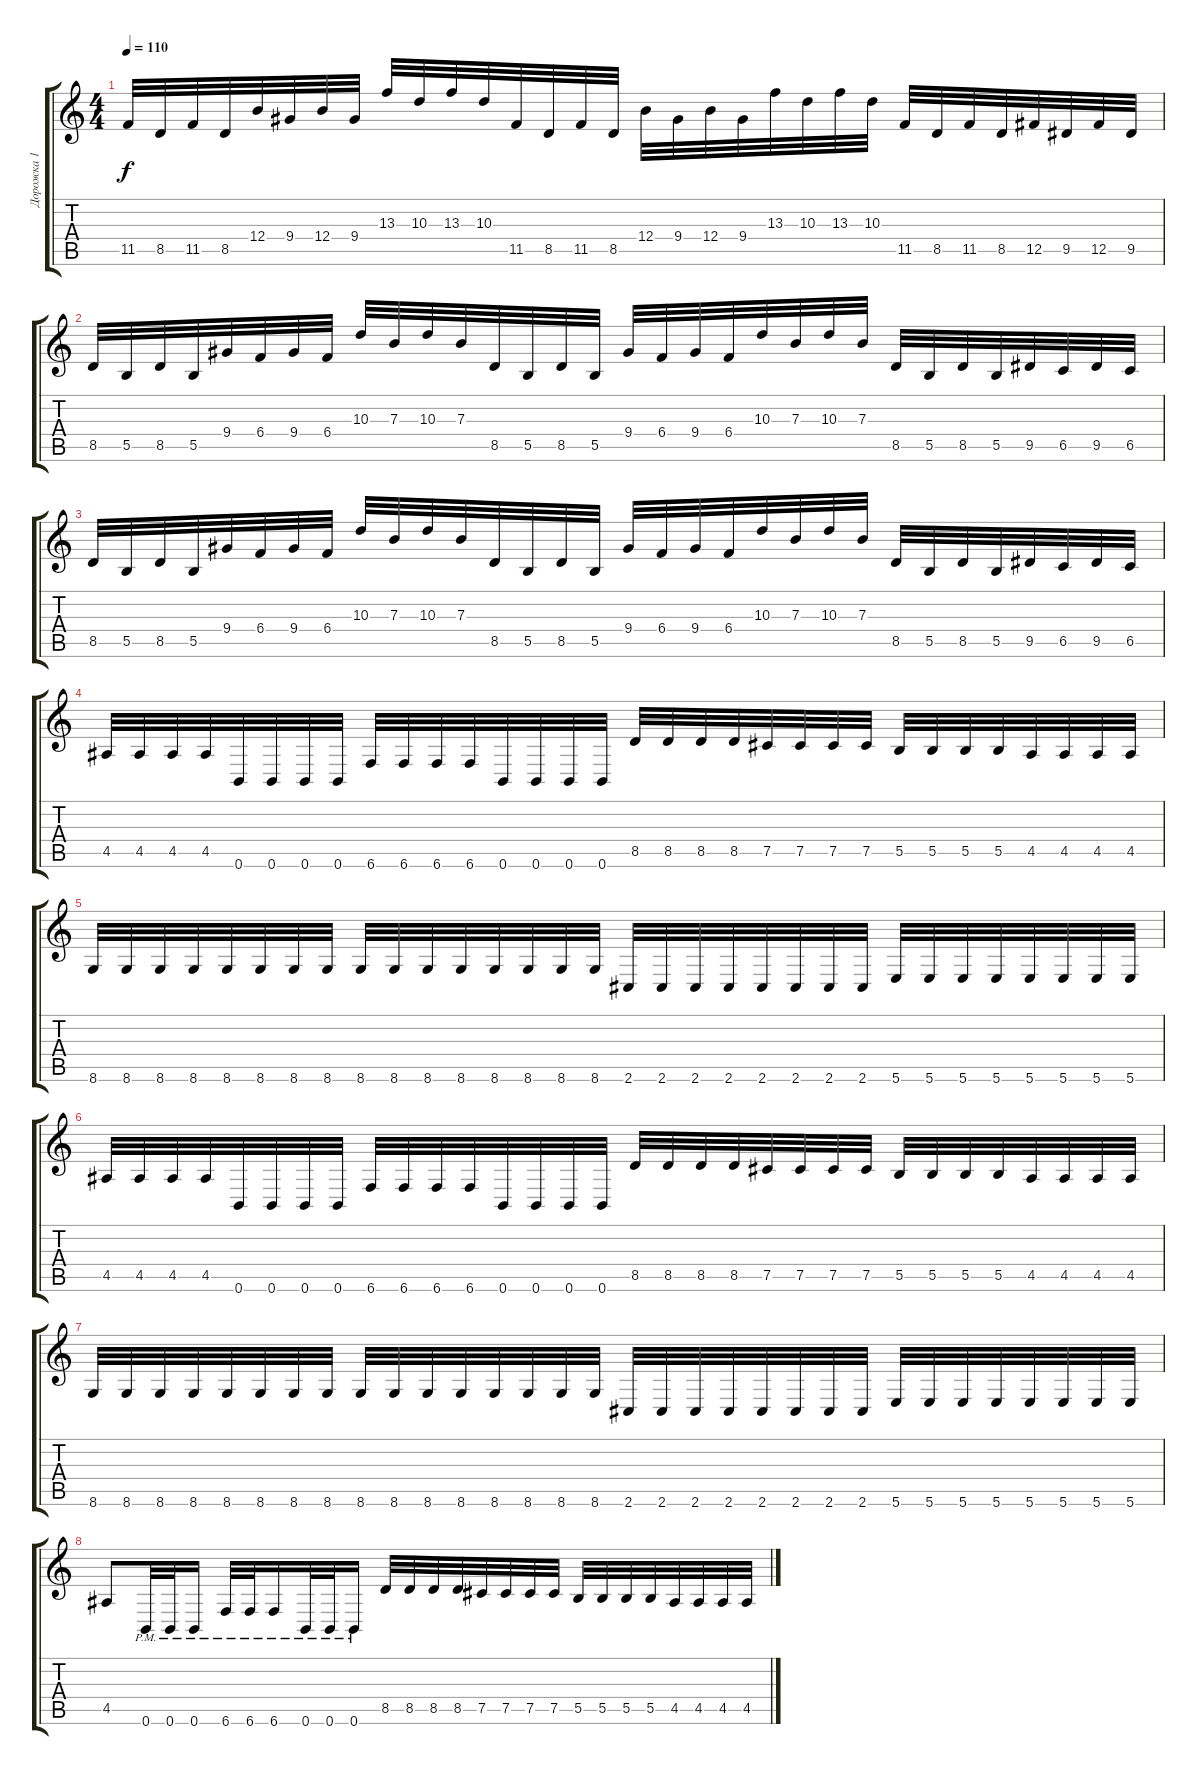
\track ("Дорожка 1" "Дорожка 1") {instrument distortionguitar}
\staff {score tabs}
\tuning (Db4 Ab3 E3 B2 Gb2 B1) {hide}
\ts (4 4)
\tempo 110
\clef g2
\ks c
11.5.32{dy f} 8.5.32 11.5.32 8.5.32 12.4.32 9.4.32 12.4.32 9.4.32 13.3.32 10.3.32 13.3.32 10.3.32 11.5.32 8.5.32 11.5.32 8.5.32 12.4.32 9.4.32 12.4.32 9.4.32 13.3.32 10.3.32 13.3.32 10.3.32 11.5.32 8.5.32 11.5.32 8.5.32 12.5.32 9.5.32 12.5.32 9.5.32 |
8.5.32 5.5.32 8.5.32 5.5.32 9.4.32 6.4.32 9.4.32 6.4.32 10.3.32 7.3.32 10.3.32 7.3.32 8.5.32 5.5.32 8.5.32 5.5.32 9.4.32 6.4.32 9.4.32 6.4.32 10.3.32 7.3.32 10.3.32 7.3.32 8.5.32 5.5.32 8.5.32 5.5.32 9.5.32 6.5.32 9.5.32 6.5.32 |
8.5.32 5.5.32 8.5.32 5.5.32 9.4.32 6.4.32 9.4.32 6.4.32 10.3.32 7.3.32 10.3.32 7.3.32 8.5.32 5.5.32 8.5.32 5.5.32 9.4.32 6.4.32 9.4.32 6.4.32 10.3.32 7.3.32 10.3.32 7.3.32 8.5.32 5.5.32 8.5.32 5.5.32 9.5.32 6.5.32 9.5.32 6.5.32 |
4.5.32 4.5.32 4.5.32 4.5.32 0.6.32 0.6.32 0.6.32 0.6.32 6.6.32 6.6.32 6.6.32 6.6.32 0.6.32 0.6.32 0.6.32 0.6.32 8.5.32 8.5.32 8.5.32 8.5.32 7.5.32 7.5.32 7.5.32 7.5.32 5.5.32 5.5.32 5.5.32 5.5.32 4.5.32 4.5.32 4.5.32 4.5.32 |
8.6.32 8.6.32 8.6.32 8.6.32 8.6.32 8.6.32 8.6.32 8.6.32 8.6.32 8.6.32 8.6.32 8.6.32 8.6.32 8.6.32 8.6.32 8.6.32 2.6.32 2.6.32 2.6.32 2.6.32 2.6.32 2.6.32 2.6.32 2.6.32 5.6.32 5.6.32 5.6.32 5.6.32 5.6.32 5.6.32 5.6.32 5.6.32 |
4.5.32 4.5.32 4.5.32 4.5.32 0.6.32 0.6.32 0.6.32 0.6.32 6.6.32 6.6.32 6.6.32 6.6.32 0.6.32 0.6.32 0.6.32 0.6.32 8.5.32 8.5.32 8.5.32 8.5.32 7.5.32 7.5.32 7.5.32 7.5.32 5.5.32 5.5.32 5.5.32 5.5.32 4.5.32 4.5.32 4.5.32 4.5.32 |
8.6.32 8.6.32 8.6.32 8.6.32 8.6.32 8.6.32 8.6.32 8.6.32 8.6.32 8.6.32 8.6.32 8.6.32 8.6.32 8.6.32 8.6.32 8.6.32 2.6.32 2.6.32 2.6.32 2.6.32 2.6.32 2.6.32 2.6.32 2.6.32 5.6.32 5.6.32 5.6.32 5.6.32 5.6.32 5.6.32 5.6.32 5.6.32 |
4.5.8 0.6{pm}.32 0.6{pm}.32 0.6{pm}.16 6.6{pm}.32 6.6{pm}.32 6.6{pm}.16 0.6{pm}.32 0.6{pm}.32 0.6{pm}.16 8.5.32 8.5.32 8.5.32 8.5.32 7.5.32 7.5.32 7.5.32 7.5.32 5.5.32 5.5.32 5.5.32 5.5.32 4.5.32 4.5.32 4.5.32 4.5.32
